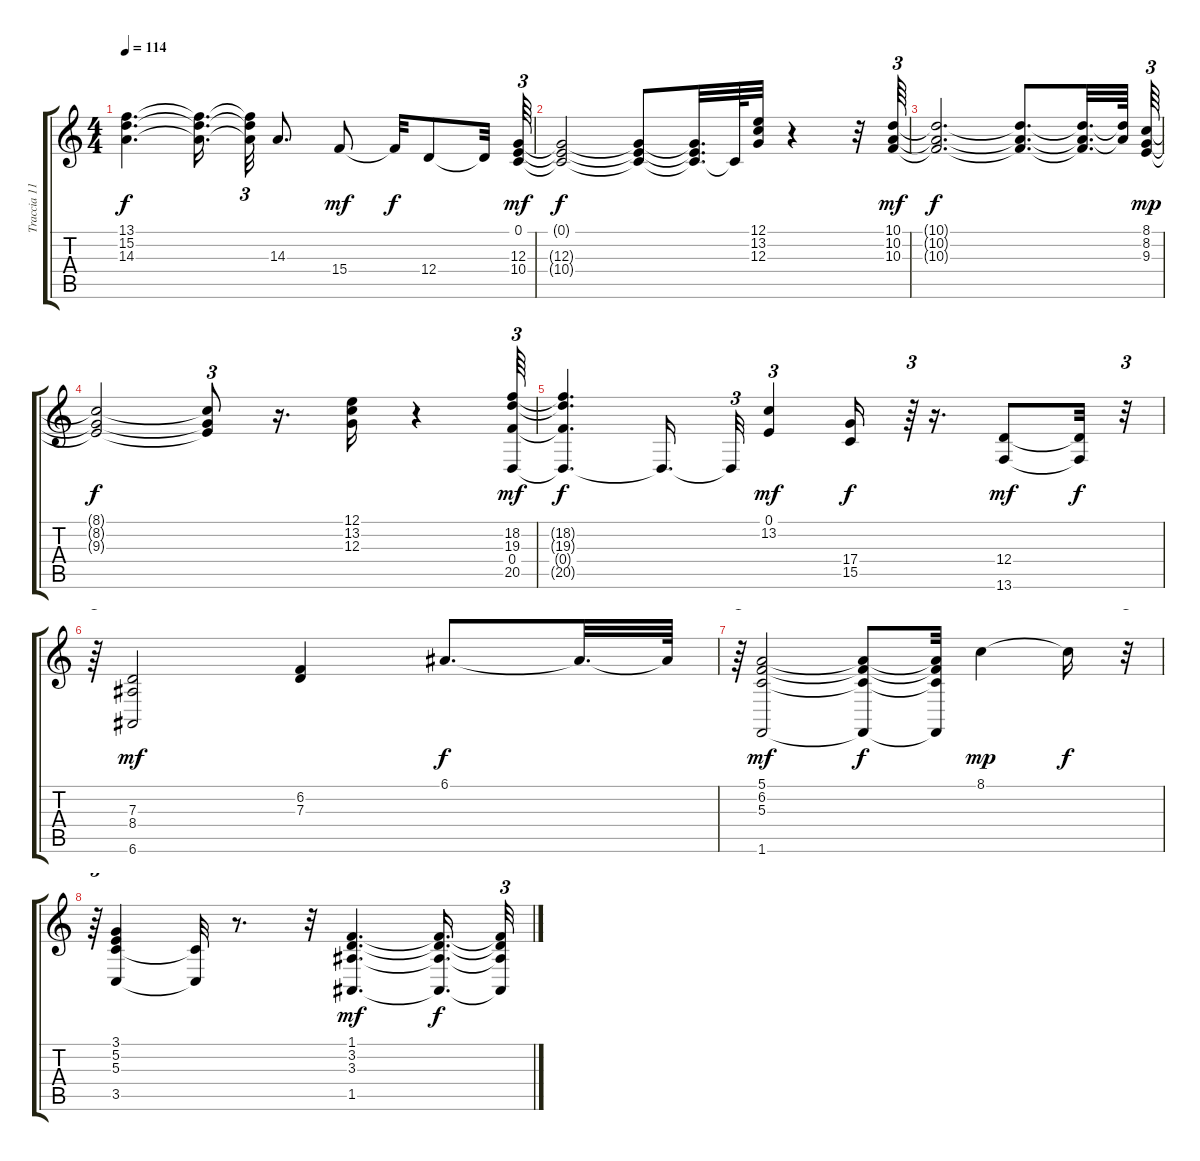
\track ("Traccia 11" "Traccia 11") {instrument electricpiano1}
\staff {score tabs}
\tuning (E4 B3 G3 D3 A2 E2) {hide}
\ts (4 4)
\tempo 114
\clef g2
\ks c
(13.1{t} 15.2{t} 14.3{t}).4{d dy f} (13.1{t} 15.2{t} 14.3{t}).16{d} (13.1{t} 15.2{t} 14.3{t}).32{tu (3 2)} 14.3.8{d} 15.4.8{dy mf} 15.4{t}.32{dy f} 12.4.8 12.4{t}.32 (0.1 12.3 10.4).64{tu (3 2) dy mf} |
(0.1{t} 12.3{t} 10.4{t}).2{dy f} (0.1{t} 12.3{t} 10.4{t}).8 (0.1{t} 12.3{t} 10.4{t}).32{d} 10.4{t}.64 (12.1 13.2 12.3).32 r.4 r.32 (10.1 10.2 10.3).64{tu (3 2) dy mf} |
(10.1{t} 10.2{t} 10.3{t}).2{d dy f} (10.1{t} 10.2{t} 10.3{t}).8{d} (10.1{t} 10.2{t} 10.3{t}).32{d} (10.1{t} 10.2{t}).64 (8.1 8.2 9.3).64{tu (3 2) dy mp} |
(8.1{t} 8.2{t} 9.3{t}).2{dy f} (8.1{t} 8.2{t} 9.3{t}).8{tu (3 2)} r.16{d} (12.1 13.2 12.3).16 r.4 (18.2 19.3 0.4 20.5).64{tu (3 2) dy mf} |
(18.2{t} 19.3{t} 0.4{t} 20.5{t}).4{d dy f} 0.4{t}.16{d} 0.4{t}.32{tu (3 2)} (0.1 13.2).4{tu (3 2) dy mf} (17.4 15.5).16{dy f} r.64{tu (3 2)} r.16{d} (12.4 13.6).8{dy mf} (12.4{t} 13.6{t}).32{dy f} r.32{tu (3 2)} |
r.64{tu (3 2)} (7.3 8.4 6.6).2{dy mf} (6.2 7.3).4 6.1.8{d dy f} 6.1{t}.32{d} 6.1{t}.64 |
r.64{tu (3 2)} (5.1 6.2 5.3 1.6).2{dy mf} (5.1{t} 6.2{t} 5.3{t} 1.6{t}).8{dy f} (5.1{t} 6.2{t} 5.3{t} 1.6{t}).32 8.1.4{dy mp} 8.1{t}.16{dy f} r.32{tu (3 2)} |
r.64{tu (3 2)} (3.1 5.2 5.3 3.5).4 (5.3{t} 3.5{t}).32 r.8{d} r.32 (1.1 3.2 3.3 1.5).4{d dy mf} (1.1{t} 3.2{t} 3.3{t} 1.5{t}).16{d dy f} (1.1{t} 3.2{t} 3.3{t} 1.5{t}).32{tu (3 2)}
